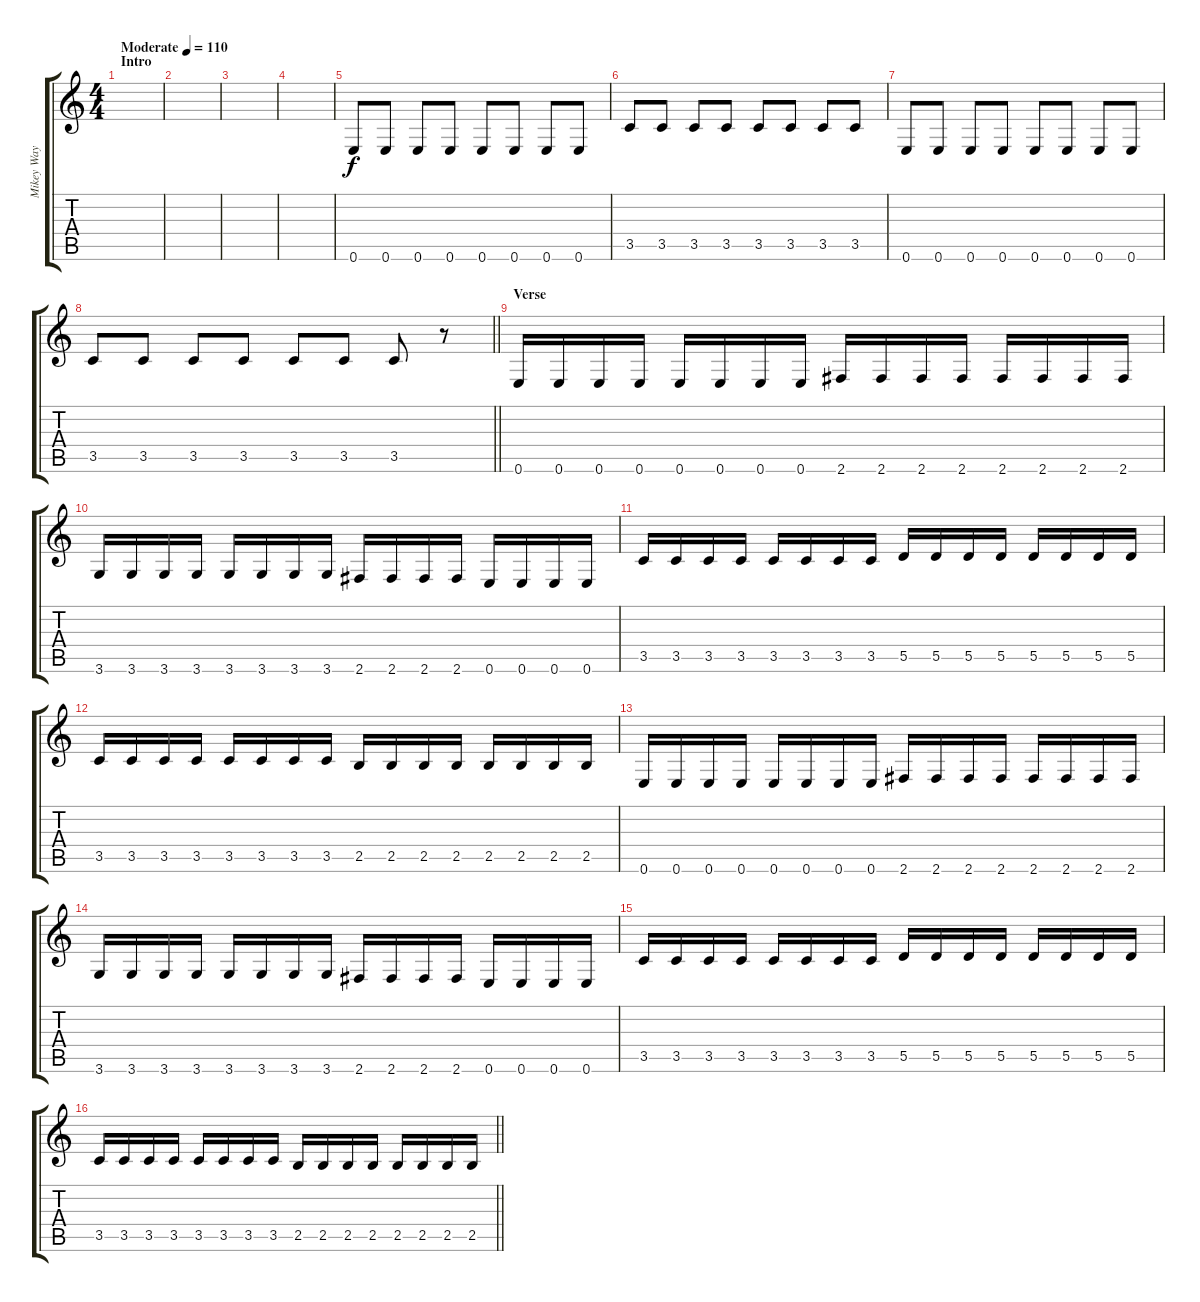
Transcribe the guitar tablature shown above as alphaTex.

\track ("Mikey Way" "Mikey Way") {instrument electricbassfinger}
\staff {score tabs}
\tuning (E4 B3 G3 D3 A2 E2) {hide}
\ts (4 4)
\section ("" "Intro")
\tempo (110 "Moderate")
\clef g2
\ks c
|
|
|
|
0.6.8 0.6.8 0.6.8 0.6.8 0.6.8 0.6.8 0.6.8 0.6.8 |
3.5.8 3.5.8 3.5.8 3.5.8 3.5.8 3.5.8 3.5.8 3.5.8 |
0.6.8 0.6.8 0.6.8 0.6.8 0.6.8 0.6.8 0.6.8 0.6.8 |
\barLineRight lightlight
3.5.8 3.5.8 3.5.8 3.5.8 3.5.8 3.5.8 3.5.8 r.8 |
\section ("" "Verse")
0.6.16 0.6.16 0.6.16 0.6.16 0.6.16 0.6.16 0.6.16 0.6.16 2.6.16 2.6.16 2.6.16 2.6.16 2.6.16 2.6.16 2.6.16 2.6.16 |
3.6.16 3.6.16 3.6.16 3.6.16 3.6.16 3.6.16 3.6.16 3.6.16 2.6.16 2.6.16 2.6.16 2.6.16 0.6.16 0.6.16 0.6.16 0.6.16 |
3.5.16 3.5.16 3.5.16 3.5.16 3.5.16 3.5.16 3.5.16 3.5.16 5.5.16 5.5.16 5.5.16 5.5.16 5.5.16 5.5.16 5.5.16 5.5.16 |
3.5.16 3.5.16 3.5.16 3.5.16 3.5.16 3.5.16 3.5.16 3.5.16 2.5.16 2.5.16 2.5.16 2.5.16 2.5.16 2.5.16 2.5.16 2.5.16 |
0.6.16 0.6.16 0.6.16 0.6.16 0.6.16 0.6.16 0.6.16 0.6.16 2.6.16 2.6.16 2.6.16 2.6.16 2.6.16 2.6.16 2.6.16 2.6.16 |
3.6.16 3.6.16 3.6.16 3.6.16 3.6.16 3.6.16 3.6.16 3.6.16 2.6.16 2.6.16 2.6.16 2.6.16 0.6.16 0.6.16 0.6.16 0.6.16 |
3.5.16 3.5.16 3.5.16 3.5.16 3.5.16 3.5.16 3.5.16 3.5.16 5.5.16 5.5.16 5.5.16 5.5.16 5.5.16 5.5.16 5.5.16 5.5.16 |
\barLineRight lightlight
3.5.16 3.5.16 3.5.16 3.5.16 3.5.16 3.5.16 3.5.16 3.5.16 2.5.16 2.5.16 2.5.16 2.5.16 2.5.16 2.5.16 2.5.16 2.5.16
